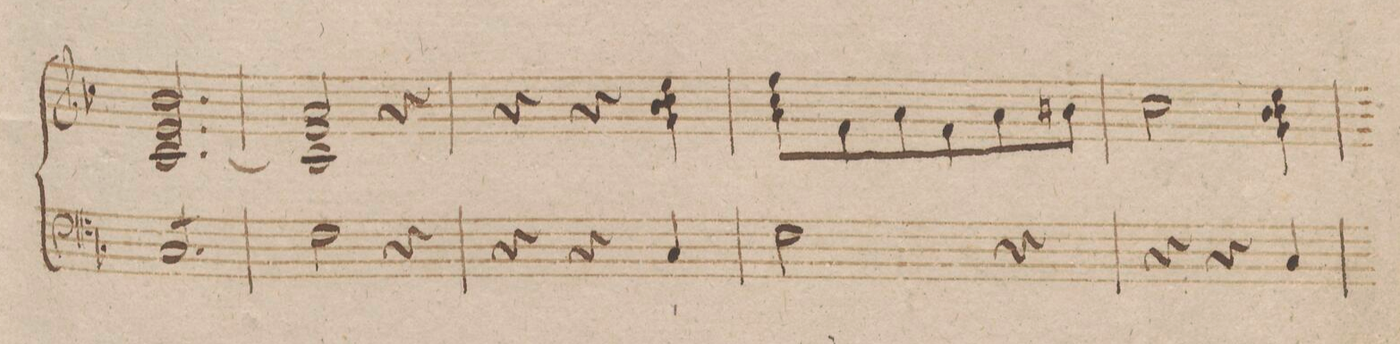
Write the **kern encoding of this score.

**kern	**dynam
*I"Organo.	*
*clefF4	*
*k[b-]	*
*met(c)	*
*M3/4	*
8C/L	.
8C/	.
8C/	.
8C/	.
8C/	.
8C/J	.
=51	=51
2F\	.
4r	.
=52	=52
4r	.
4r	.
4C/	.
=53	=53
2F\	.
4r	.
=54	=54
4r	.
4r	.
4C/	.
=55	=55
*-	*-
